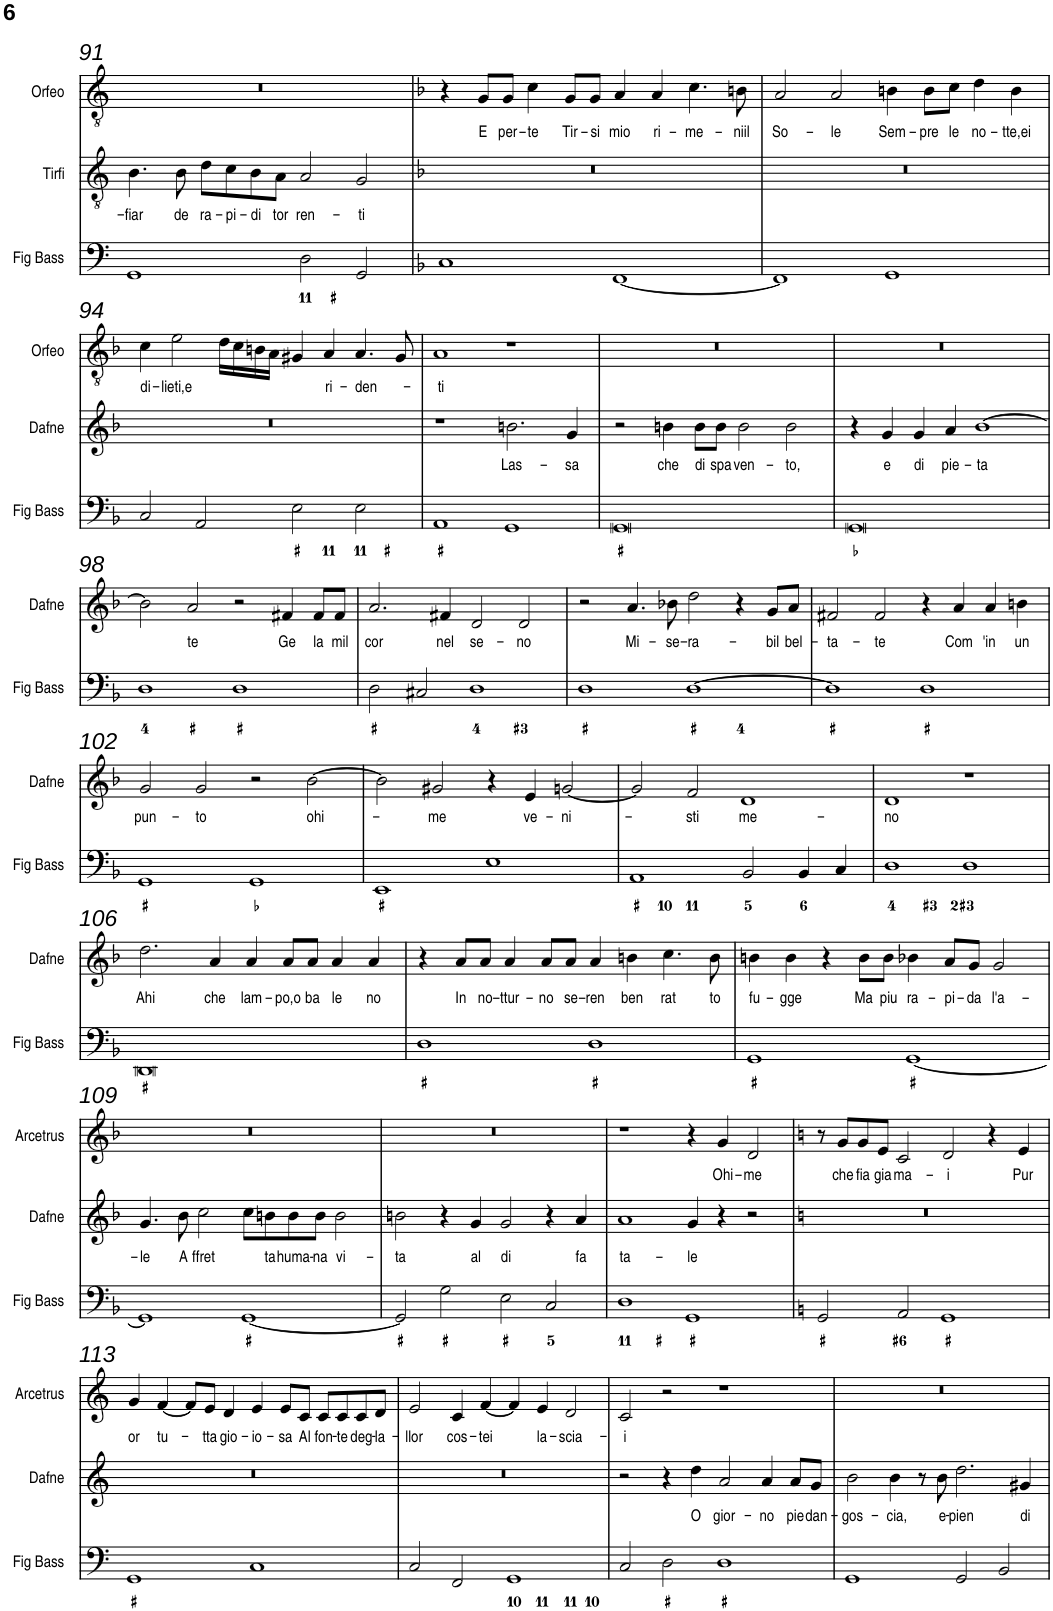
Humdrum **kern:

**kern	**kern	**text	**kern	**text	**kern	**text	**kern	**text
*part5	*part4	*part4	*part3	*part3	*part2	*part2	*part1	*part1
*staff5	*staff4	*staff4	*staff3	*staff3	*staff2	*staff2	*staff1	*staff1
*I"Fig Bass	*I"Tirfi	*	*I"Dafne	*	*I"Orfeo	*	*I"Arcetrus	*
*I'Fig Bass	*I'Tirfi	*	*I'Dafne	*	*I'Orfeo	*	*I'Arcetrus	*
!!LO:PB:g=z
*clefF4	*clefGv2	*	*clefG2	*	*clefGv2	*	*clefG2	*
*k[]	*k[]	*	*k[]	*	*k[]	*	*k[]	*
*M4/2	*M4/2	*	*M4/2	*	*M4/2	*	*M4/2	*
=91	=91	=91	=91	=91	=91	=91	=91	=91
!	!	!LO:LY:b	!	!	!	!	!	!
1GG	4.B\	-fiar	0r	.	0r	.	0r	.
!	!	!LO:LY:b	!	!	!	!	!	!
.	8B\	de	.	.	.	.	.	.
!	!	!LO:LY:b	!	!	!	!	!	!
.	8d\L	ra-	.	.	.	.	.	.
!	!	!LO:LY:b	!	!	!	!	!	!
.	8c\	-pi-	.	.	.	.	.	.
!	!	!LO:LY:b	!	!	!	!	!	!
.	8B\	-di	.	.	.	.	.	.
!	!	!LO:LY:b	!	!	!	!	!	!
.	8A\J	tor	.	.	.	.	.	.
!	!	!LO:LY:b	!	!	!	!	!	!
2D\	2A/	ren-	.	.	.	.	.	.
!	!	!LO:LY:b	!	!	!	!	!	!
2GG/	2G/	-ti	.	.	.	.	.	.
=92	=92	=92	=92	=92	=92	=92	=92	=92
*k[b-]	*k[b-]	*	*k[b-]	*	*k[b-]	*	*k[b-]	*
1C	0r	.	0r	.	4r	.	0r	.
!	!	!	!	!	!	!LO:LY:b	!	!
.	.	.	.	.	8G/L	E	.	.
!	!	!	!	!	!	!LO:LY:b	!	!
.	.	.	.	.	8G/J	per-	.	.
!	!	!	!	!	!	!LO:LY:b	!	!
.	.	.	.	.	4c\	-te	.	.
!	!	!	!	!	!	!LO:LY:b	!	!
.	.	.	.	.	8G/L	Tir-	.	.
!	!	!	!	!	!	!LO:LY:b	!	!
.	.	.	.	.	8G/J	-si	.	.
!	!	!	!	!	!	!LO:LY:b	!	!
[1FF	.	.	.	.	4A/	mio	.	.
!	!	!	!	!	!	!LO:LY:b	!	!
.	.	.	.	.	4A/	ri-	.	.
!	!	!	!	!	!	!LO:LY:b	!	!
.	.	.	.	.	4.c\	-me-	.	.
!	!	!	!	!	!	!LO:LY:b	!	!
.	.	.	.	.	8Bn\	-niil	.	.
=93	=93	=93	=93	=93	=93	=93	=93	=93
!	!	!	!	!	!	!LO:LY:b	!	!
1FF]	0r	.	0r	.	2A/	So-	0r	.
!	!	!	!	!	!	!LO:LY:b	!	!
.	.	.	.	.	2A/	-le	.	.
!	!	!	!	!	!	!LO:LY:b	!	!
1GG	.	.	.	.	4Bn\	Sem-	.	.
!	!	!	!	!	!	!LO:LY:b	!	!
.	.	.	.	.	8B\L	-pre	.	.
!	!	!	!	!	!	!LO:LY:b	!	!
.	.	.	.	.	8c\J	le	.	.
!	!	!	!	!	!	!LO:LY:b	!	!
.	.	.	.	.	4d\	no-	.	.
!	!	!	!	!	!	!LO:LY:b	!	!
.	.	.	.	.	4B\	-tte,ei	.	.
!!LO:LB:g=z
=94	=94	=94	=94	=94	=94	=94	=94	=94
!	!	!	!	!	!	!LO:LY:b	!	!
2C/	0r	.	0r	.	4c\	di-	0r	.
!	!	!	!	!	!	!LO:LY:b	!	!
.	.	.	.	.	2e\	-lieti,e	.	.
2AA/	.	.	.	.	.	.	.	.
.	.	.	.	.	16d\LL	.	.	.
.	.	.	.	.	16c\	.	.	.
.	.	.	.	.	16Bn\	.	.	.
.	.	.	.	.	16A\JJ	.	.	.
2E\	.	.	.	.	4G#X/	.	.	.
!	!	!	!	!	!	!LO:LY:b	!	!
.	.	.	.	.	4A/	ri-	.	.
!	!	!	!	!	!	!LO:LY:b	!	!
2E\	.	.	.	.	4.A/	-den-	.	.
.	.	.	.	.	8G#/	.	.	.
=95	=95	=95	=95	=95	=95	=95	=95	=95
!	!	!	!	!	!	!LO:LY:b	!	!
1AA	0r	.	1r	.	1A	-ti	0r	.
!	!	!	!	!LO:LY:b	!	!	!	!
1GG	.	.	2.bn\	Las-	1r	.	.	.
!	!	!	!	!LO:LY:b	!	!	!	!
.	.	.	4g/	-sa	.	.	.	.
=96	=96	=96	=96	=96	=96	=96	=96	=96
0GG	0r	.	2r	.	0r	.	0r	.
!	!	!	!	!LO:LY:b	!	!	!	!
.	.	.	4bn\	che	.	.	.	.
!	!	!	!	!LO:LY:b	!	!	!	!
.	.	.	8b\L	di	.	.	.	.
!	!	!	!	!LO:LY:b	!	!	!	!
.	.	.	8b\J	spa	.	.	.	.
!	!	!	!	!LO:LY:b	!	!	!	!
.	.	.	2b\	ven-	.	.	.	.
!	!	!	!	!LO:LY:b	!	!	!	!
.	.	.	2b\	-to,	.	.	.	.
=97	=97	=97	=97	=97	=97	=97	=97	=97
0GG	0r	.	4r	.	0r	.	0r	.
!	!	!	!	!LO:LY:b	!	!	!	!
.	.	.	4g/	e	.	.	.	.
!	!	!	!	!LO:LY:b	!	!	!	!
.	.	.	4g/	di	.	.	.	.
!	!	!	!	!LO:LY:b	!	!	!	!
.	.	.	4a/	pie-	.	.	.	.
!	!	!	!	!LO:LY:b	!	!	!	!
.	.	.	[1b-	-ta	.	.	.	.
!!LO:LB:g=z
=98	=98	=98	=98	=98	=98	=98	=98	=98
1D	0r	.	2b-\]	.	0r	.	0r	.
!	!	!	!	!LO:LY:b	!	!	!	!
.	.	.	2a/	te	.	.	.	.
1D	.	.	2r	.	.	.	.	.
!	!	!	!	!LO:LY:b	!	!	!	!
.	.	.	4f#X/	Ge	.	.	.	.
!	!	!	!	!LO:LY:b	!	!	!	!
.	.	.	8f#/L	la	.	.	.	.
!	!	!	!	!LO:LY:b	!	!	!	!
.	.	.	8f#/J	mil	.	.	.	.
=99	=99	=99	=99	=99	=99	=99	=99	=99
!	!	!	!	!LO:LY:b	!	!	!	!
2D\	0r	.	2.a/	cor	0r	.	0r	.
2C#X/	.	.	.	.	.	.	.	.
!	!	!	!	!LO:LY:b	!	!	!	!
.	.	.	4f#X/	nel	.	.	.	.
!	!	!	!	!LO:LY:b	!	!	!	!
1D	.	.	2d/	se-	.	.	.	.
!	!	!	!	!LO:LY:b	!	!	!	!
.	.	.	2d/	-no	.	.	.	.
=100	=100	=100	=100	=100	=100	=100	=100	=100
1D	0r	.	2r	.	0r	.	0r	.
!	!	!	!	!LO:LY:b	!	!	!	!
.	.	.	4.a/	Mi-	.	.	.	.
!	!	!	!	!LO:LY:b	!	!	!	!
.	.	.	8b-X\	-se-	.	.	.	.
!	!	!	!	!LO:LY:b	!	!	!	!
[1D	.	.	2dd\	-ra-	.	.	.	.
.	.	.	4r	.	.	.	.	.
!	!	!	!	!LO:LY:b	!	!	!	!
.	.	.	8g/L	-bil	.	.	.	.
!	!	!	!	!LO:LY:b	!	!	!	!
.	.	.	8a/J	bel-	.	.	.	.
=101	=101	=101	=101	=101	=101	=101	=101	=101
!	!	!	!	!LO:LY:b	!	!	!	!
1D]	0r	.	2f#X/	-ta-	0r	.	0r	.
!	!	!	!	!LO:LY:b	!	!	!	!
.	.	.	2f#/	-te	.	.	.	.
1D	.	.	4r	.	.	.	.	.
!	!	!	!	!LO:LY:b	!	!	!	!
.	.	.	4a/	Com	.	.	.	.
!	!	!	!	!LO:LY:b	!	!	!	!
.	.	.	4a/	'in	.	.	.	.
!	!	!	!	!LO:LY:b	!	!	!	!
.	.	.	4bn\	un	.	.	.	.
!!LO:LB:g=z
=102	=102	=102	=102	=102	=102	=102	=102	=102
!	!	!	!	!LO:LY:b	!	!	!	!
1GG	0r	.	2g/	pun-	0r	.	0r	.
!	!	!	!	!LO:LY:b	!	!	!	!
.	.	.	2g/	-to	.	.	.	.
1GG	.	.	2r	.	.	.	.	.
!	!	!	!	!LO:LY:b	!	!	!	!
.	.	.	[2b-\	ohi-	.	.	.	.
=103	=103	=103	=103	=103	=103	=103	=103	=103
1EE	0r	.	2b-\]	.	0r	.	0r	.
!	!	!	!	!LO:LY:b	!	!	!	!
.	.	.	2g#X/	-me	.	.	.	.
1E	.	.	4r	.	.	.	.	.
!	!	!	!	!LO:LY:b	!	!	!	!
.	.	.	4e/	ve-	.	.	.	.
!	!	!	!	!LO:LY:b	!	!	!	!
.	.	.	[2gn/	-ni-	.	.	.	.
=104	=104	=104	=104	=104	=104	=104	=104	=104
1AA	0r	.	2g/]	.	0r	.	0r	.
!	!	!	!	!LO:LY:b	!	!	!	!
.	.	.	2f/	-sti	.	.	.	.
!	!	!	!	!LO:LY:b	!	!	!	!
2BB-/	.	.	1d	me-	.	.	.	.
4BB-/	.	.	.	.	.	.	.	.
4C/	.	.	.	.	.	.	.	.
=105	=105	=105	=105	=105	=105	=105	=105	=105
!	!	!	!	!LO:LY:b	!	!	!	!
1D	0r	.	1d	-no	0r	.	0r	.
1D	.	.	1r	.	.	.	.	.
!!LO:LB:g=z
=106	=106	=106	=106	=106	=106	=106	=106	=106
!	!	!	!	!LO:LY:b	!	!	!	!
0DD	0r	.	2.dd\	Ahi	0r	.	0r	.
!	!	!	!	!LO:LY:b	!	!	!	!
.	.	.	4a/	che	.	.	.	.
!	!	!	!	!LO:LY:b	!	!	!	!
.	.	.	4a/	lam-	.	.	.	.
!	!	!	!	!LO:LY:b	!	!	!	!
.	.	.	8a/L	-po,o	.	.	.	.
!	!	!	!	!LO:LY:b	!	!	!	!
.	.	.	8a/J	ba	.	.	.	.
!	!	!	!	!LO:LY:b	!	!	!	!
.	.	.	4a/	le	.	.	.	.
!	!	!	!	!LO:LY:b	!	!	!	!
.	.	.	4a/	no	.	.	.	.
=107	=107	=107	=107	=107	=107	=107	=107	=107
1D	0r	.	4r	.	0r	.	0r	.
!	!	!	!	!LO:LY:b	!	!	!	!
.	.	.	8a/L	In	.	.	.	.
!	!	!	!	!LO:LY:b	!	!	!	!
.	.	.	8a/J	no-	.	.	.	.
!	!	!	!	!LO:LY:b	!	!	!	!
.	.	.	4a/	-ttur-	.	.	.	.
!	!	!	!	!LO:LY:b	!	!	!	!
.	.	.	8a/L	-no	.	.	.	.
!	!	!	!	!LO:LY:b	!	!	!	!
.	.	.	8a/J	se-	.	.	.	.
!	!	!	!	!LO:LY:b	!	!	!	!
1D	.	.	4a/	-ren	.	.	.	.
!	!	!	!	!LO:LY:b	!	!	!	!
.	.	.	4bn\	ben	.	.	.	.
!	!	!	!	!LO:LY:b	!	!	!	!
.	.	.	4.cc\	rat	.	.	.	.
!	!	!	!	!LO:LY:b	!	!	!	!
.	.	.	8b\	to	.	.	.	.
=108	=108	=108	=108	=108	=108	=108	=108	=108
!	!	!	!	!LO:LY:b	!	!	!	!
1GG	0r	.	4bn\	fu-	0r	.	0r	.
!	!	!	!	!LO:LY:b	!	!	!	!
.	.	.	4b\	-gge	.	.	.	.
.	.	.	4r	.	.	.	.	.
!	!	!	!	!LO:LY:b	!	!	!	!
.	.	.	8b\L	Ma	.	.	.	.
!	!	!	!	!LO:LY:b	!	!	!	!
.	.	.	8b\J	piu	.	.	.	.
!	!	!	!	!LO:LY:b	!	!	!	!
[1GG	.	.	4b-X\	ra-	.	.	.	.
!	!	!	!	!LO:LY:b	!	!	!	!
.	.	.	8a/L	-pi-	.	.	.	.
!	!	!	!	!LO:LY:b	!	!	!	!
.	.	.	8g/J	-da	.	.	.	.
!	!	!	!	!LO:LY:b	!	!	!	!
.	.	.	2g/	l'a-	.	.	.	.
!!LO:LB:g=z
=109	=109	=109	=109	=109	=109	=109	=109	=109
!	!	!	!	!LO:LY:b	!	!	!	!
1GG]	0r	.	4.g/	-le	0r	.	0r	.
!	!	!	!	!LO:LY:b	!	!	!	!
.	.	.	8b-\	A	.	.	.	.
!	!	!	!	!LO:LY:b	!	!	!	!
.	.	.	2cc\	ffret	.	.	.	.
[1GG	.	.	8cc\L	.	.	.	.	.
!	!	!	!	!LO:LY:b	!	!	!	!
.	.	.	8bn\	ta	.	.	.	.
!	!	!	!	!LO:LY:b	!	!	!	!
.	.	.	8b\	huma-	.	.	.	.
!	!	!	!	!LO:LY:b	!	!	!	!
.	.	.	8b\J	-na	.	.	.	.
!	!	!	!	!LO:LY:b	!	!	!	!
.	.	.	2b\	vi-	.	.	.	.
=110	=110	=110	=110	=110	=110	=110	=110	=110
!	!	!	!	!LO:LY:b	!	!	!	!
2GG/]	0r	.	2bn\	-ta	0r	.	0r	.
2G\	.	.	4r	.	.	.	.	.
!	!	!	!	!LO:LY:b	!	!	!	!
.	.	.	4g/	al	.	.	.	.
!	!	!	!	!LO:LY:b	!	!	!	!
2E\	.	.	2g/	di	.	.	.	.
2C/	.	.	4r	.	.	.	.	.
!	!	!	!	!LO:LY:b	!	!	!	!
.	.	.	4a/	fa	.	.	.	.
=111	=111	=111	=111	=111	=111	=111	=111	=111
!	!	!	!	!LO:LY:b	!	!	!	!
1D	0r	.	1a	ta-	0r	.	1r	.
!	!	!	!	!LO:LY:b	!	!	!	!
1GG	.	.	4g/	-le	.	.	4r	.
!	!	!	!	!	!	!	!	!LO:LY:b
.	.	.	4r	.	.	.	4g/	Ohi-
!	!	!	!	!	!	!	!	!LO:LY:b
.	.	.	2r	.	.	.	2d/	-me
=112	=112	=112	=112	=112	=112	=112	=112	=112
*k[]	*k[]	*	*k[]	*	*k[]	*	*k[]	*
2GG/	0r	.	0r	.	0r	.	8r	.
!	!	!	!	!	!	!	!	!LO:LY:b
.	.	.	.	.	.	.	8g/L	che
!	!	!	!	!	!	!	!	!LO:LY:b
.	.	.	.	.	.	.	8g/	fia
!	!	!	!	!	!	!	!	!LO:LY:b
.	.	.	.	.	.	.	8e/J	gia
!	!	!	!	!	!	!	!	!LO:LY:b
2AA/	.	.	.	.	.	.	2c/	ma-
!	!	!	!	!	!	!	!	!LO:LY:b
1GG	.	.	.	.	.	.	2d/	-i
.	.	.	.	.	.	.	4r	.
!	!	!	!	!	!	!	!	!LO:LY:b
.	.	.	.	.	.	.	4e/	Pur
!!LO:LB:g=z
=113	=113	=113	=113	=113	=113	=113	=113	=113
!	!	!	!	!	!	!	!	!LO:LY:b
1GG	0r	.	0r	.	0r	.	4g/	or
!	!	!	!	!	!	!	!	!LO:LY:b
.	.	.	.	.	.	.	[4f/	tu-
.	.	.	.	.	.	.	8f/L]	.
!	!	!	!	!	!	!	!	!LO:LY:b
.	.	.	.	.	.	.	8e/J	-tta
!	!	!	!	!	!	!	!	!LO:LY:b
.	.	.	.	.	.	.	4d/	gio-
!	!	!	!	!	!	!	!	!LO:LY:b
1C	.	.	.	.	.	.	4e/	-io-
!	!	!	!	!	!	!	!	!LO:LY:b
.	.	.	.	.	.	.	8e/L	-sa
!	!	!	!	!	!	!	!	!LO:LY:b
.	.	.	.	.	.	.	8c/J	Al
!	!	!	!	!	!	!	!	!LO:LY:b
.	.	.	.	.	.	.	8c/L	fon-
!	!	!	!	!	!	!	!	!LO:LY:b
.	.	.	.	.	.	.	8c/	-te
!	!	!	!	!	!	!	!	!LO:LY:b
.	.	.	.	.	.	.	8c/	deg-
!	!	!	!	!	!	!	!	!LO:LY:b
.	.	.	.	.	.	.	8d/J	-la-
=114	=114	=114	=114	=114	=114	=114	=114	=114
!	!	!	!	!	!	!	!	!LO:LY:b
2C/	0r	.	0r	.	0r	.	2e/	-llor
!	!	!	!	!	!	!	!	!LO:LY:b
2FF/	.	.	.	.	.	.	4c/	cos-
!	!	!	!	!	!	!	!	!LO:LY:b
.	.	.	.	.	.	.	[4f/	-tei
1GG	.	.	.	.	.	.	4f/]	.
!	!	!	!	!	!	!	!	!LO:LY:b
.	.	.	.	.	.	.	4e/	la-
!	!	!	!	!	!	!	!	!LO:LY:b
.	.	.	.	.	.	.	2d/	-scia-
=115	=115	=115	=115	=115	=115	=115	=115	=115
!	!	!	!	!	!	!	!	!LO:LY:b
2C/	0r	.	2r	.	0r	.	2c/	-i
2D\	.	.	4r	.	.	.	2r	.
!	!	!	!	!LO:LY:b	!	!	!	!
.	.	.	4dd\	O	.	.	.	.
!	!	!	!	!LO:LY:b	!	!	!	!
1D	.	.	2a/	gior-	.	.	1r	.
!	!	!	!	!LO:LY:b	!	!	!	!
.	.	.	4a/	-no	.	.	.	.
!	!	!	!	!LO:LY:b	!	!	!	!
.	.	.	8a/L	pie	.	.	.	.
!	!	!	!	!LO:LY:b	!	!	!	!
.	.	.	8g/J	dan-	.	.	.	.
=116	=116	=116	=116	=116	=116	=116	=116	=116
!	!	!	!	!LO:LY:b	!	!	!	!
1GG	0r	.	2b\	-gos-	0r	.	0r	.
!	!	!	!	!LO:LY:b	!	!	!	!
.	.	.	4b\	-cia,	.	.	.	.
.	.	.	8r	.	.	.	.	.
!	!	!	!	!LO:LY:b	!	!	!	!
.	.	.	8b\	e-	.	.	.	.
!	!	!	!	!LO:LY:b	!	!	!	!
2GG/	.	.	2.dd\	-pien	.	.	.	.
2BB/	.	.	.	.	.	.	.	.
!	!	!	!	!LO:LY:b	!	!	!	!
.	.	.	4g#X/	di	.	.	.	.
=	=	=	=	=	=	=	=	=
*-	*-	*-	*-	*-	*-	*-	*-	*-
